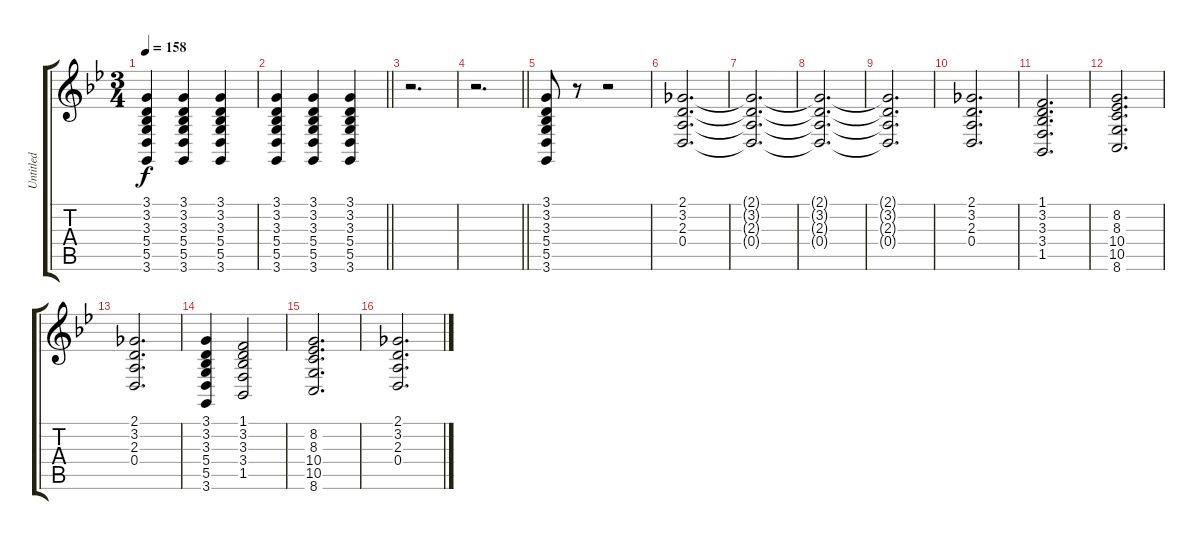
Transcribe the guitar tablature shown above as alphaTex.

\track ("Untitled" "Untitled") {instrument synthstrings2}
\staff {score tabs}
\tuning (E4 B3 G3 D3 A2 E2) {hide}
\ts (3 4)
\tempo 158
\clef g2
\ks bb
(3.1 3.2 3.3 5.4 5.5 3.6).4{dy f} (3.1 3.2 3.3 5.4 5.5 3.6).4 (3.1 3.2 3.3 5.4 5.5 3.6).4 |
\barLineRight lightlight
(3.1 3.2 3.3 5.4 5.5 3.6).4 (3.1 3.2 3.3 5.4 5.5 3.6).4 (3.1 3.2 3.3 5.4 5.5 3.6).4 |
r.2{d} |
\barLineRight lightlight
r.2{d} |
(3.1 3.2 3.3 5.4 5.5 3.6).8 r.8 r.2 |
(2.1 3.2 2.3 0.4).2{d} |
(2.1{t} 3.2{t} 2.3{t} 0.4{t}).2{d} |
(2.1{t} 3.2{t} 2.3{t} 0.4{t}).2{d} |
(2.1{t} 3.2{t} 2.3{t} 0.4{t}).2{d} |
(2.1 3.2 2.3 0.4).2{d} |
(1.1 3.2 3.3 3.4 1.5).2{d} |
(8.2 8.3 10.4 10.5 8.6).2{d} |
(2.1 3.2 2.3 0.4).2{d} |
(3.1 3.2 3.3 5.4 5.5 3.6).4 (1.1 3.2 3.3 3.4 1.5).2 |
(8.2 8.3 10.4 10.5 8.6).2{d} |
(2.1 3.2 2.3 0.4).2{d}
